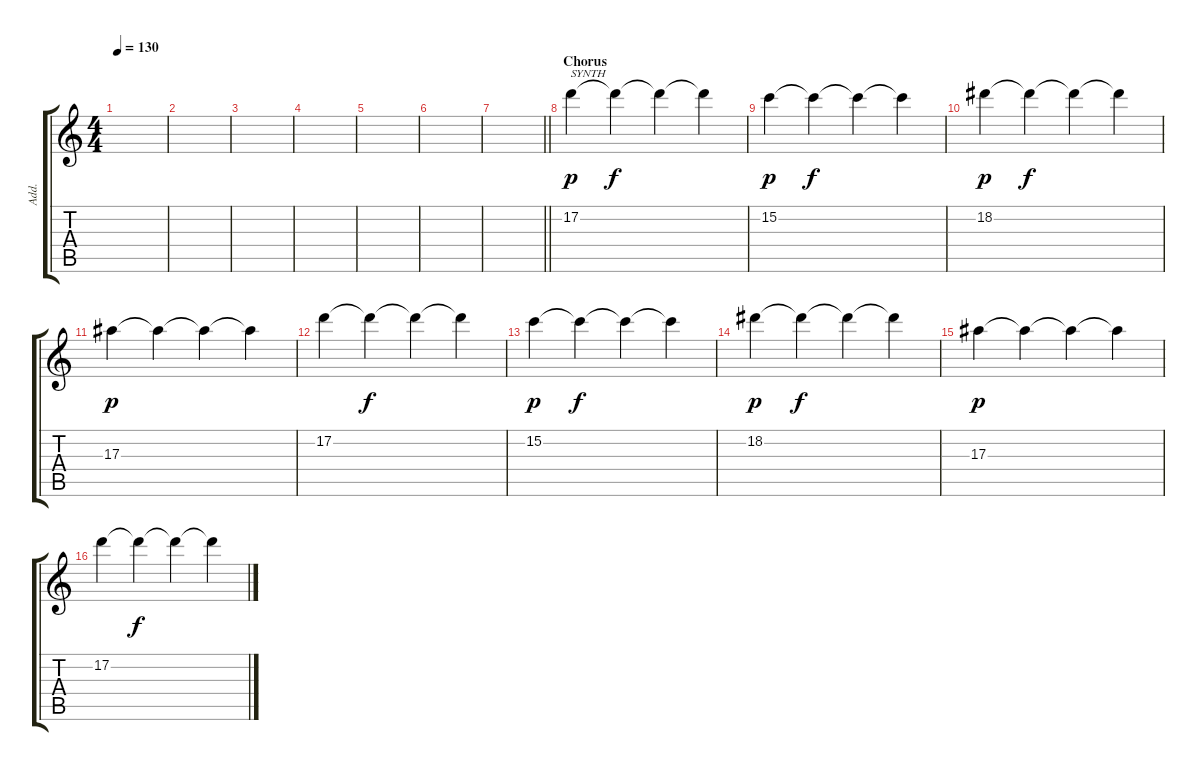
\track ("Add." "Add.") {instrument overdrivenguitar}
\staff {score tabs}
\tuning (D4 A3 F3 C3 G2 C2) {hide}
\ts (4 4)
\tempo 130
\clef g2
\ks c
|
|
|
|
|
|
\barLineRight lightlight
|
\section ("" "Chorus")
17.2.4{txt "SYNTH" dy p instrument stringensemble1} 17.2{t}.4{dy f} 17.2{t}.4 17.2{t}.4 |
15.2.4{dy p} 15.2{t}.4{dy f} 15.2{t}.4 15.2{t}.4 |
18.2.4{dy p} 18.2{t}.4{dy f} 18.2{t}.4 18.2{t}.4 |
17.3.4{dy p} 17.3{t}.4 17.3{t}.4 17.3{t}.4 |
17.2.4 17.2{t}.4{dy f} 17.2{t}.4 17.2{t}.4 |
15.2.4{dy p} 15.2{t}.4{dy f} 15.2{t}.4 15.2{t}.4 |
18.2.4{dy p} 18.2{t}.4{dy f} 18.2{t}.4 18.2{t}.4 |
17.3.4{dy p} 17.3{t}.4 17.3{t}.4 17.3{t}.4 |
17.2.4 17.2{t}.4{dy f} 17.2{t}.4 17.2{t}.4
